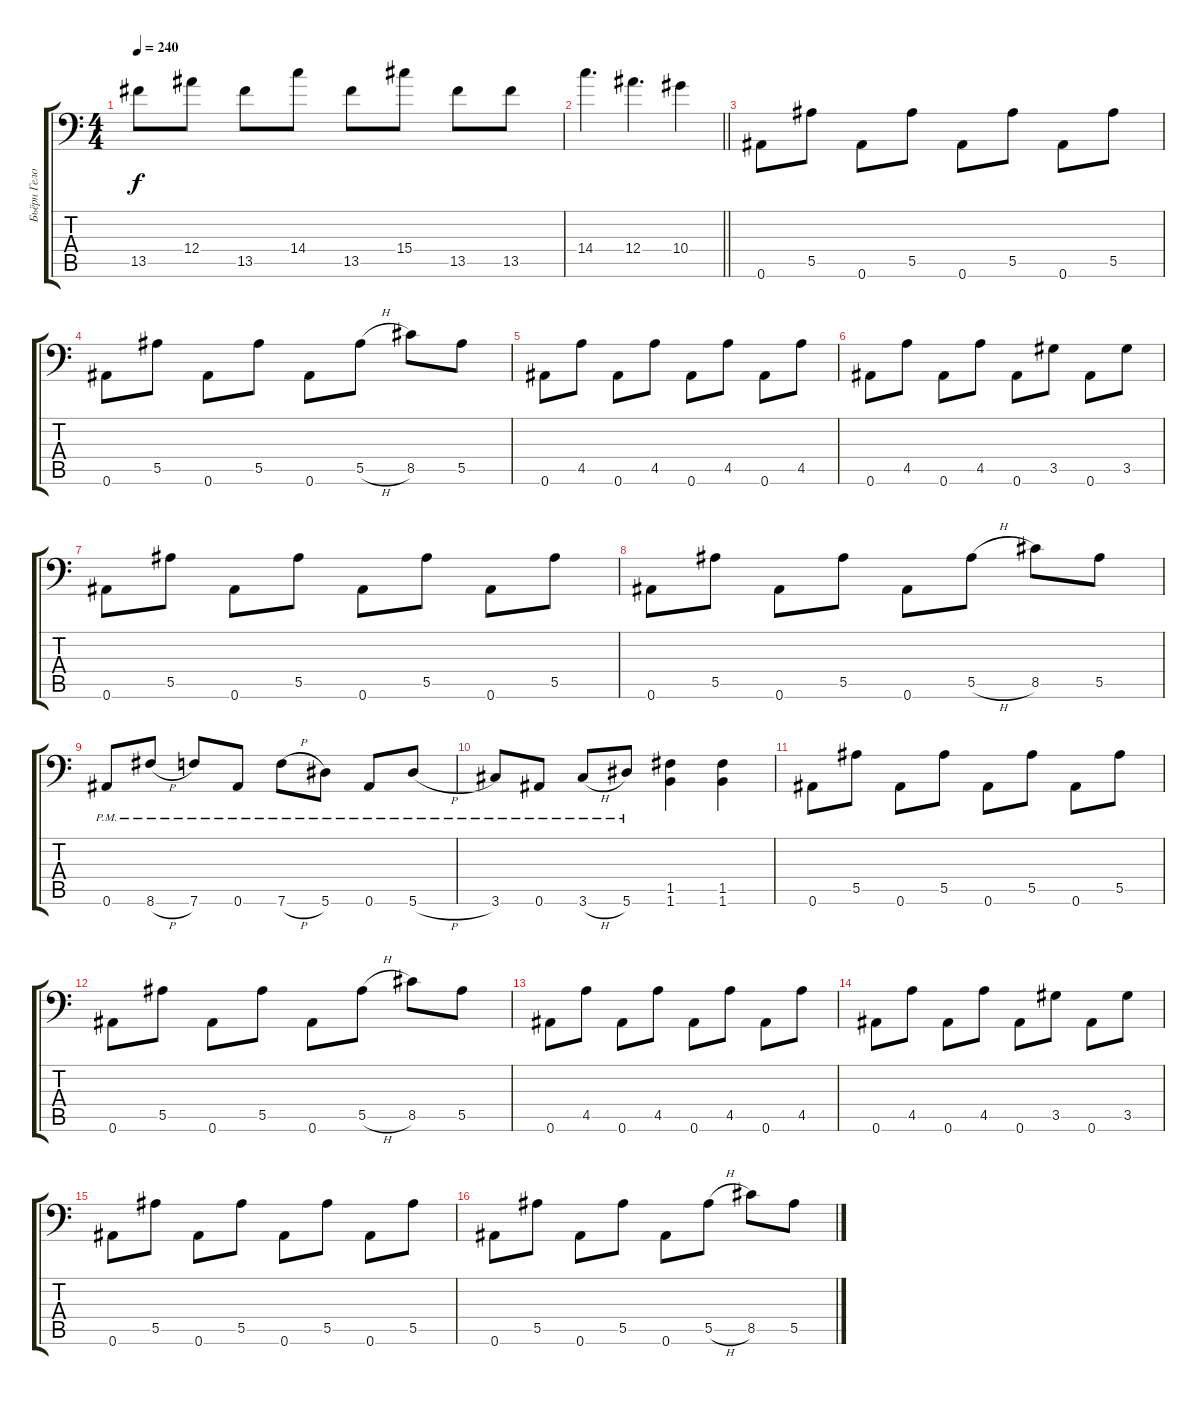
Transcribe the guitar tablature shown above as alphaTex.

\track ("Бьёрн Гелотте" "Бьёрн Гело") {instrument distortionguitar}
\staff {score tabs}
\tuning (C4 G3 Eb3 Bb2 F2 Bb1) {hide}
\ts (4 4)
\tempo 240
\clef f4
\ks c
13.5.8{dy f} 12.4.8 13.5.8 14.4.8 13.5.8 15.4.8 13.5.8 13.5.8 |
\barLineRight lightlight
14.4.4{d} 12.4.4{d} 10.4.4 |
\section ("" "")
0.6.8 5.5.8 0.6.8 5.5.8 0.6.8 5.5.8 0.6.8 5.5.8 |
0.6.8 5.5.8 0.6.8 5.5.8 0.6.8 5.5{h}.8 8.5.8 5.5.8 |
0.6.8 4.5.8 0.6.8 4.5.8 0.6.8 4.5.8 0.6.8 4.5.8 |
0.6.8 4.5.8 0.6.8 4.5.8 0.6.8 3.5.8 0.6.8 3.5.8 |
0.6.8 5.5.8 0.6.8 5.5.8 0.6.8 5.5.8 0.6.8 5.5.8 |
0.6.8 5.5.8 0.6.8 5.5.8 0.6.8 5.5{h}.8 8.5.8 5.5.8 |
0.6{pm}.8 8.6{h pm}.8 7.6{pm}.8 0.6{pm}.8 7.6{h pm}.8 5.6{pm}.8 0.6{pm}.8 5.6{h pm}.8 |
3.6{pm}.8 0.6{pm}.8 3.6{h pm}.8 5.6{pm}.8 (1.5 1.6).4 (1.5 1.6).4 |
0.6.8 5.5.8 0.6.8 5.5.8 0.6.8 5.5.8 0.6.8 5.5.8 |
0.6.8 5.5.8 0.6.8 5.5.8 0.6.8 5.5{h}.8 8.5.8 5.5.8 |
0.6.8 4.5.8 0.6.8 4.5.8 0.6.8 4.5.8 0.6.8 4.5.8 |
0.6.8 4.5.8 0.6.8 4.5.8 0.6.8 3.5.8 0.6.8 3.5.8 |
0.6.8 5.5.8 0.6.8 5.5.8 0.6.8 5.5.8 0.6.8 5.5.8 |
0.6.8 5.5.8 0.6.8 5.5.8 0.6.8 5.5{h}.8 8.5.8 5.5.8
